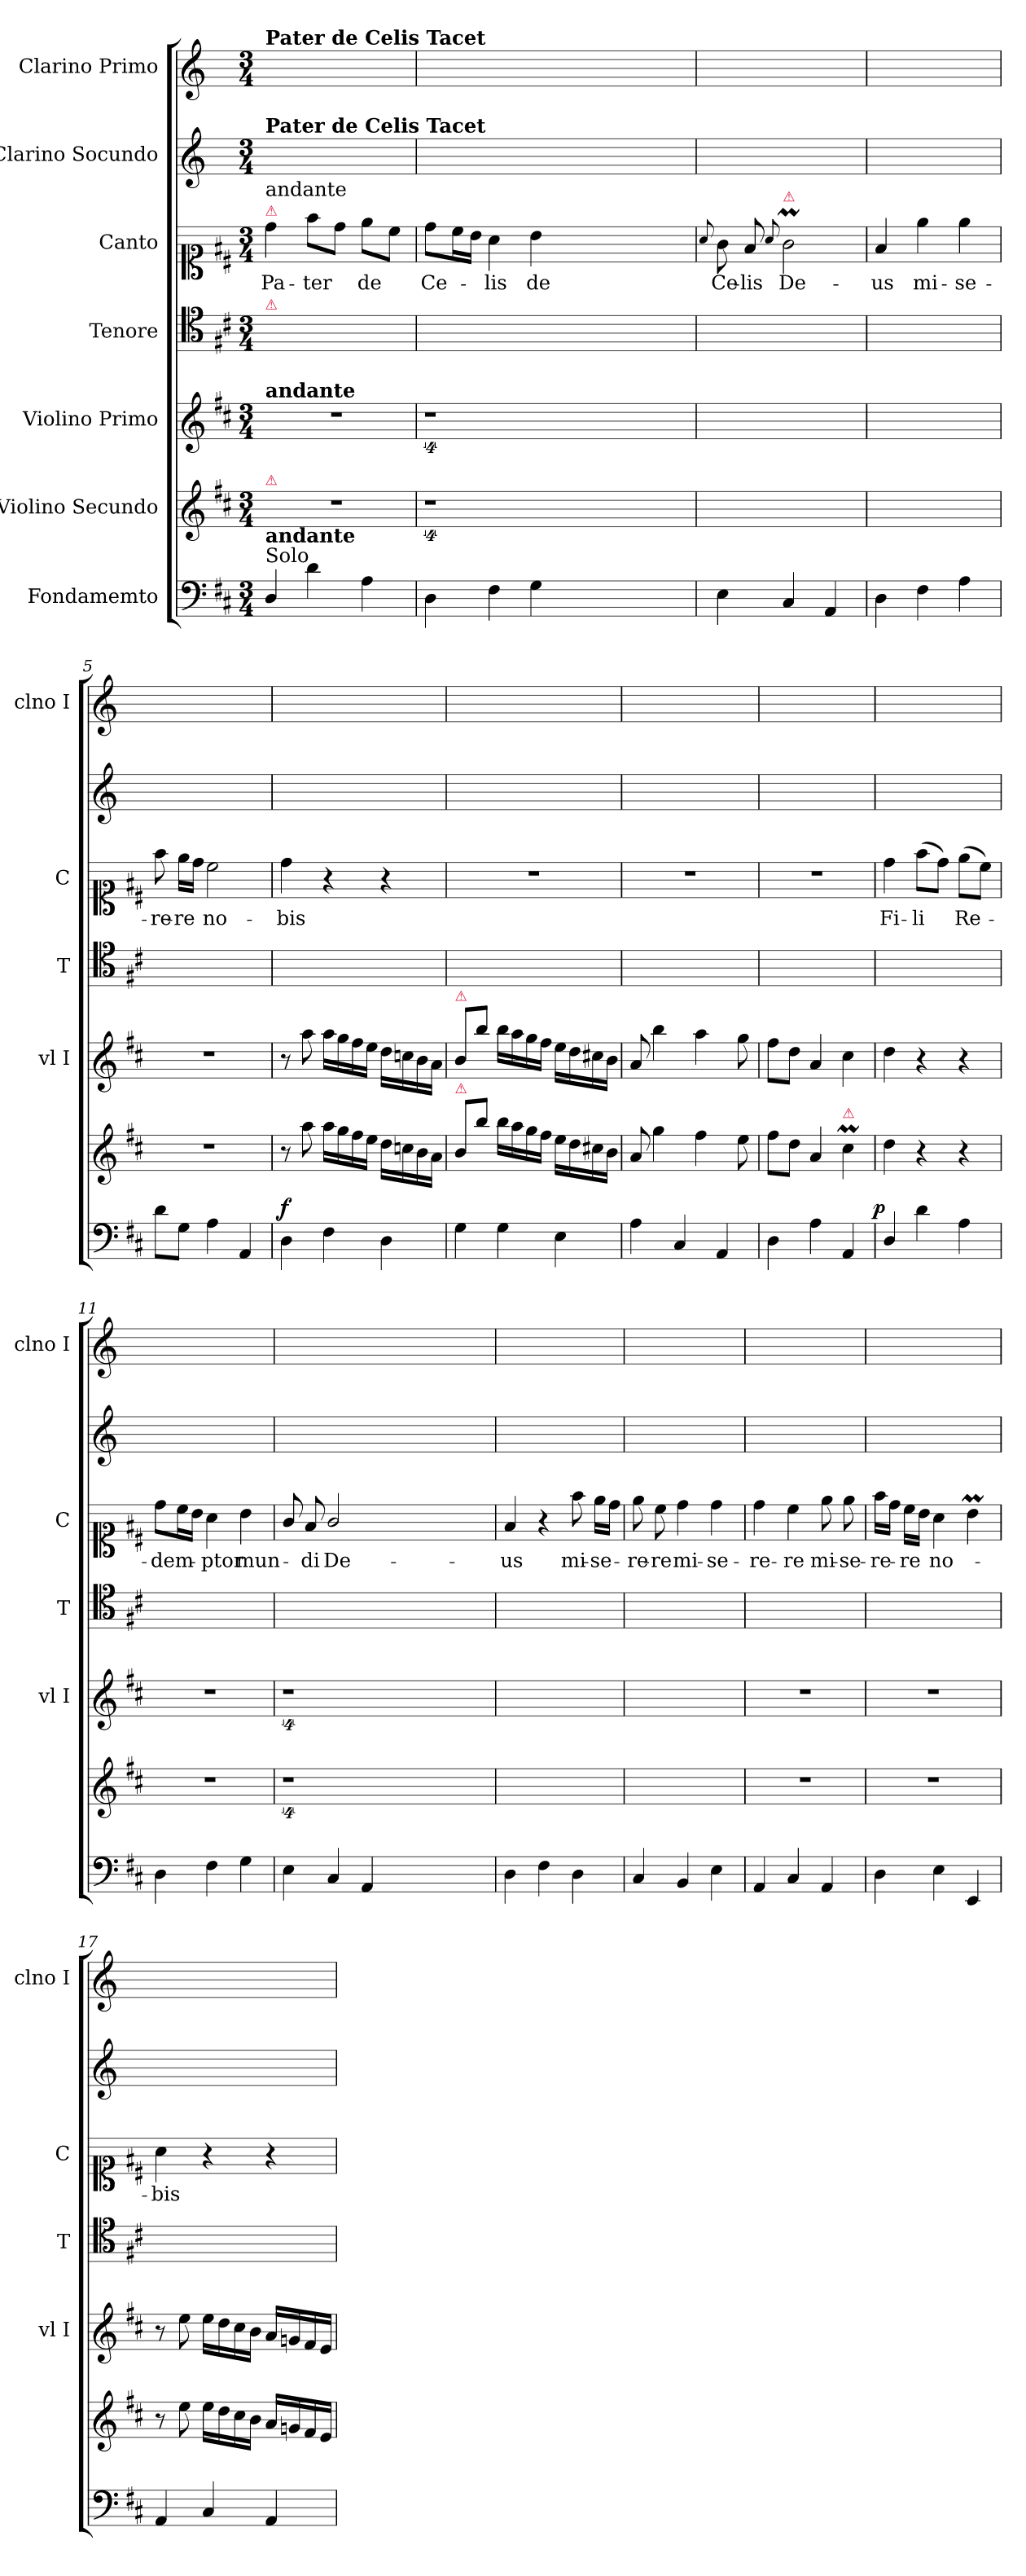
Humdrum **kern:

**kern	**dynam	**kern	**kern	**kern	**kern	**text	**kern	**kern
*part7	*part7	*part6	*part5	*part4	*part3	*part3	*part2	*part1
*staff7	*staff7	*staff6	*staff5	*staff4	*staff3	*staff3	*staff2	*staff1
*I"Fondamemto	*	*I"Violino Secundo	*I"Violino Primo	*I"Tenore	*I"Canto	*	*I"Clarino Socundo	*I"Clarino Primo
*	*	*	*I'vl I	*I'T	*I'C	*	*	*I'clno I
*clefF4	*	*clefG2	*clefG2	*clefC4	*clefC1	*	*clefG2	*clefG2
*	*	*	*	*	*	*	*ITrd-1c-2	*ITrd-1c-2
*k[f#c#]	*	*k[f#c#]	*k[f#c#]	*k[f#c#]	*k[f#c#]	*	*k[f#c#]	*k[f#c#]
*D:	*	*D:	*D:	*D:	*D:	*	*D:	*D:
*M3/4	*	*M3/4	*M3/4	*M3/4	*M3/4	*	*M3/4	*M3/4
=1	=1	=1	=1	=1	=1	=1	=1	=1
!	!	!	!	!	!	!	!	!LO:TX:a:B:t=Pater de Celis Tacet
!	!	!	!	!	!	!	!LO:TX:a:B:t=Pater de Celis Tacet	!
!	!	!	!	!	!LO:TX:a:color=crimson:t=⚠	!	!	!
!	!	!	!	!	!LO:TX:a:t=andante	!	!	!
!	!	!	!	!LO:TX:a:B:color=crimson:t=⚠	!	!	!	!
!	!	!	!LO:TX:a:B:t=andante	!	!	!	!	!
!	!	!LO:TX:a:color=crimson:t=⚠	!	!	!	!	!	!
!LO:TX:a:t=Solo	!	!	!	!	!	!	!	!
!LO:TX:a:B:t=andante	!	!	!	!	!	!	!	!
4D/	.	2.r	2.r	2.ryy	4dd\	Pa-	2.ryy	2.ryy
4d\	.	.	.	.	8ff#\L	-ter	.	.
.	.	.	.	.	8dd\J	.	.	.
4A\	.	.	.	.	8ee\L	de	.	.
.	.	.	.	.	8cc#\J	.	.	.
=2	=2	=2	=2	=2	=2	=2	=2	=2
4D\	.	4%9r	4%9r	2.ryy	8dd\L	Ce-	2.ryy	2.ryy
.	.	.	.	.	16cc#\L	.	.	.
.	.	.	.	.	16b\JJ	.	.	.
4F#\	.	.	.	.	4a\	-lis	.	.
4G\	.	.	.	.	4b\	de	.	.
1.ryy	.	.	.	1.ryy	1.ryy	.	1.ryy	1.ryy
=3	=3	=3	=3	=3	=3	=3	=3	=3
.	.	.	.	.	8qqa/	.	.	.
4E\	.	2.ryy	2.ryy	2.ryy	8g\	Ce-	2.ryy	2.ryy
.	.	.	.	.	8f#/	-lis	.	.
.	.	.	.	.	8qqa/	.	.	.
!	!	!	!	!	!LO:TX:a:color=crimson:t=⚠	!	!	!
4C#/	.	.	.	.	2gM\	De-	.	.
4AA/	.	.	.	.	.	.	.	.
=4	=4	=4	=4	=4	=4	=4	=4	=4
4D\	.	2.ryy	2.ryy	2.ryy	4f#/	-us	2.ryy	2.ryy
4F#\	.	.	.	.	4ee\	mi-	.	.
4A\	.	.	.	.	4ee\	-se-	.	.
=5	=5	=5	=5	=5	=5	=5	=5	=5
8d\L	.	2.r	2.r	2.ryy	8ff#\	-re-	2.ryy	2.ryy
8G\J	.	.	.	.	16ee\LL	-re	.	.
.	.	.	.	.	16dd\JJ	.	.	.
4A\	.	.	.	.	2cc#\	no-	.	.
4AA/	.	.	.	.	.	.	.	.
=6	=6	=6	=6	=6	=6	=6	=6	=6
!	!LO:DY:a	!	!	!	!	!	!	!
4D\	f	8r	8r	2.ryy	4dd\	-bis	2.ryy	2.ryy
.	.	8aa\	8aa\	.	.	.	.	.
4F#\	.	16aa\LL	16aa\LL	.	4r	.	.	.
.	.	16gg\	16gg\	.	.	.	.	.
.	.	16ff#\	16ff#\	.	.	.	.	.
.	.	16ee\JJ	16ee\JJ	.	.	.	.	.
4D\	.	16dd\LL	16dd\LL	.	4r	.	.	.
.	.	16ccn\	16ccn\	.	.	.	.	.
.	.	16b\	16b\	.	.	.	.	.
.	.	16a\JJ	16a\JJ	.	.	.	.	.
=7	=7	=7	=7	=7	=7	=7	=7	=7
!	!	!	!LO:TX:a:color=crimson:t=⚠	!	!	!	!	!
!	!	!LO:TX:a:color=crimson:t=⚠	!	!	!	!	!	!
4G\	.	8b/L	8b/L	2.ryy	2.r	.	2.ryy	2.ryy
.	.	8bb\J	8bb\J	.	.	.	.	.
4G\	.	16bb\LL	16bb\LL	.	.	.	.	.
.	.	16aa\	16aa\	.	.	.	.	.
.	.	16gg\	16gg\	.	.	.	.	.
.	.	16ff#\JJ	16ff#\JJ	.	.	.	.	.
4E\	.	16ee\LL	16ee\LL	.	.	.	.	.
.	.	16dd\	16dd\	.	.	.	.	.
.	.	16cc#X\	16cc#X\	.	.	.	.	.
.	.	16b\JJ	16b\JJ	.	.	.	.	.
=8	=8	=8	=8	=8	=8	=8	=8	=8
4A\	.	8a/	8a/	2.ryy	2.r	.	2.ryy	2.ryy
.	.	4gg\	4bb\	.	.	.	.	.
4C#/	.	.	.	.	.	.	.	.
.	.	4ff#\	4aa\	.	.	.	.	.
4AA/	.	.	.	.	.	.	.	.
.	.	8ee\	8gg\	.	.	.	.	.
=9	=9	=9	=9	=9	=9	=9	=9	=9
4D\	.	8ff#\L	8ff#\L	2.ryy	2.r	.	2.ryy	2.ryy
.	.	8dd\J	8dd\J	.	.	.	.	.
4A\	.	4a/	4a/	.	.	.	.	.
!	!	!LO:TX:a:color=crimson:t=⚠	!	!	!	!	!	!
4AA/	.	4cc#m\	4cc#\	.	.	.	.	.
=10	=10	=10	=10	=10	=10	=10	=10	=10
!	!LO:DY:a:rj	!	!	!	!	!	!	!
4D/	p	4dd\	4dd\	2.ryy	4dd\	Fi-	2.ryy	2.ryy
4d\	.	4r	4r	.	(8ff#\L	-li	.	.
.	.	.	.	.	8dd\J)	.	.	.
4A\	.	4r	4r	.	(8ee\L	Re-	.	.
.	.	.	.	.	8cc#\J)	.	.	.
=11	=11	=11	=11	=11	=11	=11	=11	=11
4D\	.	2.r	2.r	2.ryy	8dd\L	-dem-	2.ryy	2.ryy
.	.	.	.	.	16cc#\L	.	.	.
.	.	.	.	.	16b\JJ	.	.	.
4F#\	.	.	.	.	4a\	-ptor	.	.
4G\	.	.	.	.	4b\	mun-	.	.
=12	=12	=12	=12	=12	=12	=12	=12	=12
4E\	.	4%9r	4%9r	2.ryy	8g/	.	2.ryy	2.ryy
.	.	.	.	.	8f#/	-di	.	.
4C#/	.	.	.	.	2g/	De-	.	.
4AA/	.	.	.	.	.	.	.	.
1.ryy	.	.	.	1.ryy	1.ryy	.	1.ryy	1.ryy
=13	=13	=13	=13	=13	=13	=13	=13	=13
4D\	.	2.ryy	2.ryy	2.ryy	4f#/	-us	2.ryy	2.ryy
4F#\	.	.	.	.	4r	.	.	.
4D\	.	.	.	.	8ff#\	mi-	.	.
.	.	.	.	.	16ee\LL	-se-	.	.
.	.	.	.	.	16dd\JJ	.	.	.
=14	=14	=14	=14	=14	=14	=14	=14	=14
4C#/	.	2.ryy	2.ryy	2.ryy	8ee\	-re-	2.ryy	2.ryy
.	.	.	.	.	8cc#\	-re	.	.
4BB/	.	.	.	.	4dd\	mi-	.	.
4E\	.	.	.	.	4dd\	-se-	.	.
=15	=15	=15	=15	=15	=15	=15	=15	=15
4AA/	.	2.r	2.r	2.ryy	4dd\	-re-	2.ryy	2.ryy
4C#/	.	.	.	.	4cc#\	-re	.	.
4AA/	.	.	.	.	8ee\	mi-	.	.
.	.	.	.	.	8ee\	-se-	.	.
=16	=16	=16	=16	=16	=16	=16	=16	=16
4D\	.	2.r	2.r	2.ryy	16ff#\LL	-re-	2.ryy	2.ryy
.	.	.	.	.	16dd\JJ	.	.	.
.	.	.	.	.	16cc#\LL	-re	.	.
.	.	.	.	.	16b\JJ	.	.	.
4E\	.	.	.	.	4a\	no-	.	.
4EE/	.	.	.	.	4bM\	.	.	.
=17	=17	=17	=17	=17	=17	=17	=17	=17
4AA/	.	8r	8r	2.ryy	4a\	-bis	2.ryy	2.ryy
.	.	8ee\	8ee\	.	.	.	.	.
4C#/	.	16ee\LL	16ee\LL	.	4r	.	.	.
.	.	16dd\	16dd\	.	.	.	.	.
.	.	16cc#\	16cc#\	.	.	.	.	.
.	.	16b\JJ	16b\JJ	.	.	.	.	.
4AA/	.	16a/LL	16a/LL	.	4r	.	.	.
.	.	16gn/	16gn/	.	.	.	.	.
.	.	16f#/	16f#/	.	.	.	.	.
.	.	16e/JJ	16e/JJ	.	.	.	.	.
=	=	=	=	=	=	=	=	=
*-	*-	*-	*-	*-	*-	*-	*-	*-
